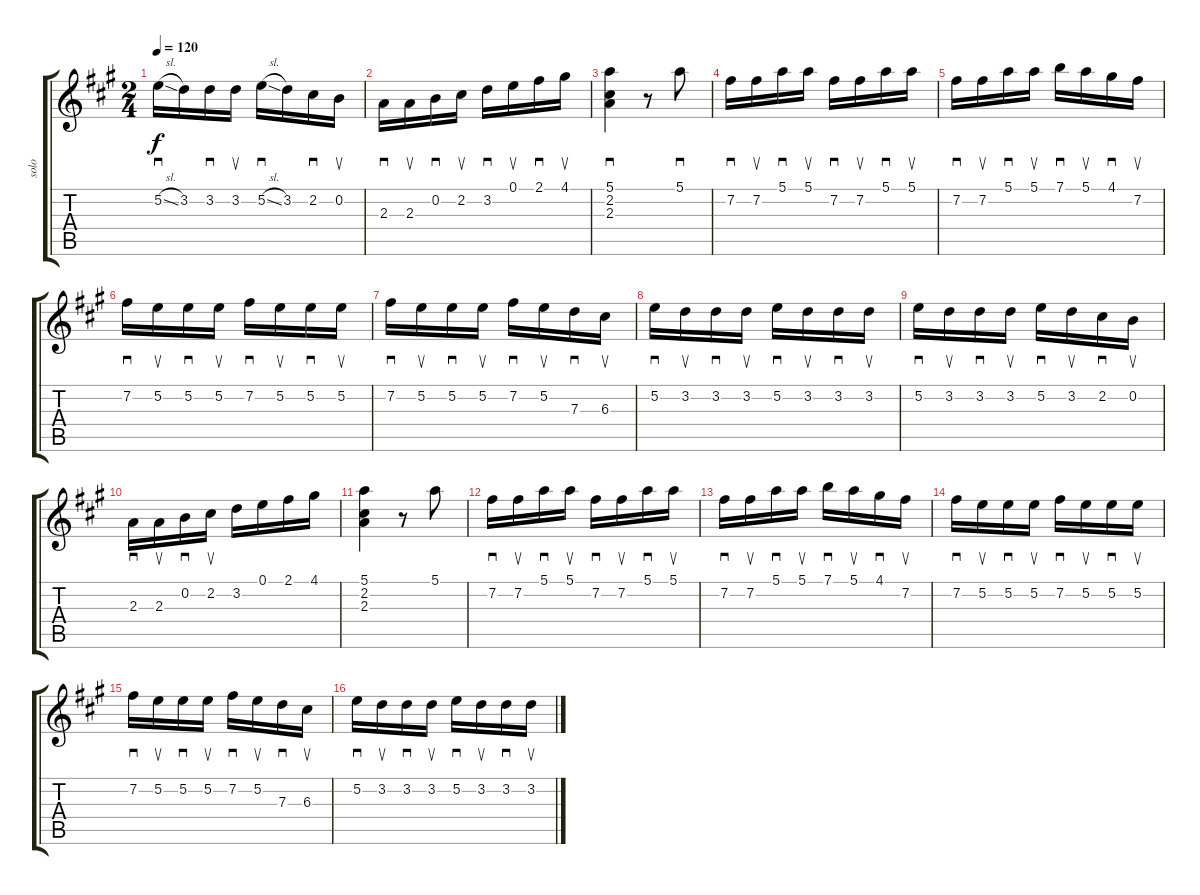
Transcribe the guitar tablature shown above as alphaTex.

\track ("solo" "solo") {instrument acousticguitarsteel}
\staff {score tabs}
\tuning (E4 B3 G3 D3 A2 E2) {hide}
\ts (2 4)
\tempo 120
\clef g2
\ks a
5.2{sl}.16{sd dy f} 3.2.16 3.2.16{sd} 3.2.16{su} 5.2{sl}.16{sd} 3.2.16 2.2.16{sd} 0.2.16{su} |
2.3.16{sd} 2.3.16{su} 0.2.16{sd} 2.2.16{su} 3.2.16{sd} 0.1.16{su} 2.1.16{sd} 4.1.16{su} |
(5.1 2.2 2.3).4{sd} r.8 5.1.8{sd} |
7.2.16{sd} 7.2.16{su} 5.1.16{sd} 5.1.16{su} 7.2.16{sd} 7.2.16{su} 5.1.16{sd} 5.1.16{su} |
7.2.16{sd} 7.2.16{su} 5.1.16{sd} 5.1.16{su} 7.1.16{sd} 5.1.16{su} 4.1.16{sd} 7.2.16{su} |
7.2.16{sd} 5.2.16{su} 5.2.16{sd} 5.2.16{su} 7.2.16{sd} 5.2.16{su} 5.2.16{sd} 5.2.16{su} |
7.2.16{sd} 5.2.16{su} 5.2.16{sd} 5.2.16{su} 7.2.16{sd} 5.2.16{su} 7.3.16{sd} 6.3.16{su} |
5.2.16{sd} 3.2.16{su} 3.2.16{sd} 3.2.16{su} 5.2.16{sd} 3.2.16{su} 3.2.16{sd} 3.2.16{su} |
5.2.16{sd} 3.2.16{su} 3.2.16{sd} 3.2.16{su} 5.2.16{sd} 3.2.16{su} 2.2.16{sd} 0.2.16{su} |
2.3.16{sd} 2.3.16{su} 0.2.16{sd} 2.2.16{su} 3.2.16 0.1.16 2.1.16 4.1.16 |
(5.1 2.2 2.3).4 r.8 5.1.8 |
7.2.16{sd} 7.2.16{su} 5.1.16{sd} 5.1.16{su} 7.2.16{sd} 7.2.16{su} 5.1.16{sd} 5.1.16{su} |
7.2.16{sd} 7.2.16{su} 5.1.16{sd} 5.1.16{su} 7.1.16{sd} 5.1.16{su} 4.1.16{sd} 7.2.16{su} |
7.2.16{sd} 5.2.16{su} 5.2.16{sd} 5.2.16{su} 7.2.16{sd} 5.2.16{su} 5.2.16{sd} 5.2.16{su} |
7.2.16{sd} 5.2.16{su} 5.2.16{sd} 5.2.16{su} 7.2.16{sd} 5.2.16{su} 7.3.16{sd} 6.3.16{su} |
5.2.16{sd} 3.2.16{su} 3.2.16{sd} 3.2.16{su} 5.2.16{sd} 3.2.16{su} 3.2.16{sd} 3.2.16{su}
